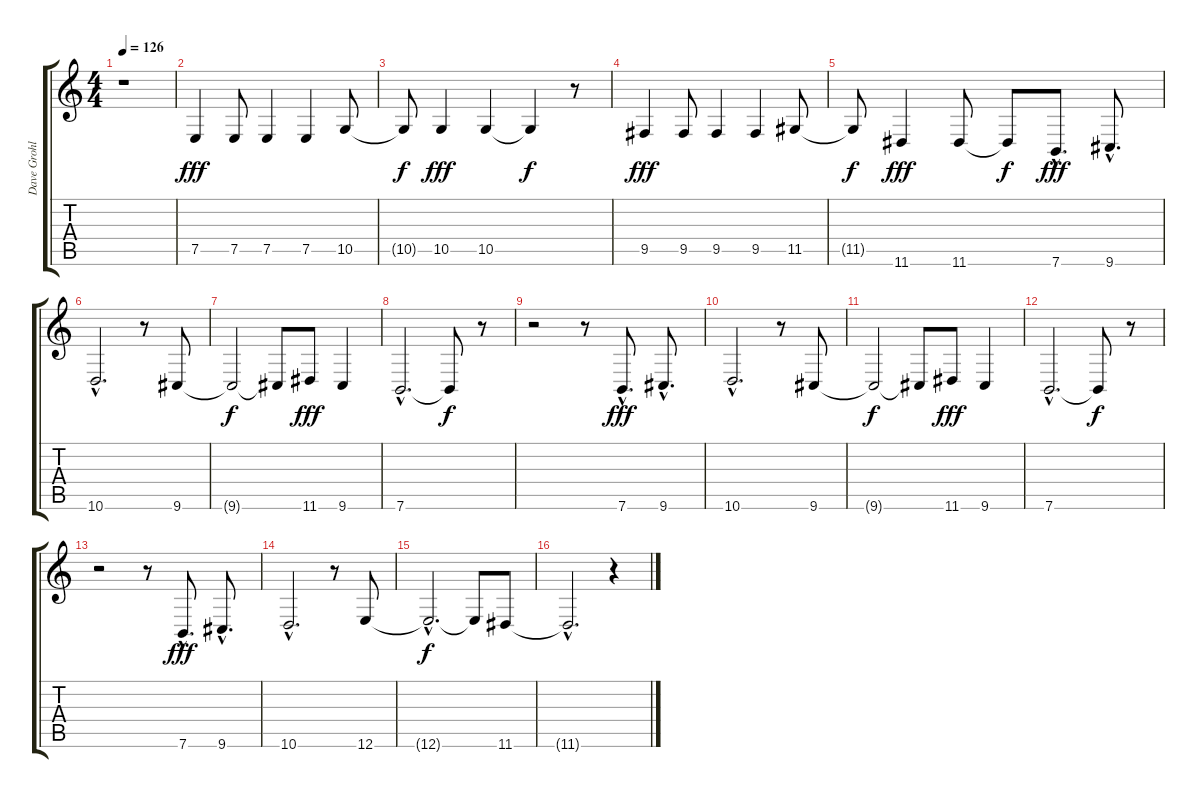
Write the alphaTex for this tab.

\track ("Dave Grohl" "Dave Grohl") {instrument lead1square}
\staff {score tabs}
\tuning (E4 B3 G3 D3 A2 E2) {hide}
\ts (4 4)
\tempo 126
\clef g2
\ks c
r.1{dy f} |
7.5.4{dy fff} 7.5.8 7.5.4 7.5.4 10.5.8 |
10.5{t}.8{dy f} 10.5.4{dy fff} 10.5.4 10.5{t}.4{dy f} r.8 |
9.5.4{dy fff} 9.5.8 9.5.4 9.5.4 11.5.8 |
11.5{t}.8{dy f} 11.6.4{dy fff} 11.6.8 11.6{t}.8{dy f} 7.6{hac}.8{d dy fff} 9.6{hac}.8{d} |
10.6{hac}.2{d} r.8 9.6.8 |
9.6{t}.2{dy f} 9.6{t}.8 11.6.8{dy fff} 9.6.4 |
7.6{hac}.2{d} 7.6{t}.8{dy f} r.8 |
r.2 r.8 7.6{hac}.8{d dy fff} 9.6{hac}.8{d} |
10.6{hac}.2{d} r.8 9.6.8 |
9.6{t}.2{dy f} 9.6{t}.8 11.6.8{dy fff} 9.6.4 |
7.6{hac}.2{d} 7.6{t}.8{dy f} r.8 |
r.2 r.8 7.6{hac}.8{d dy fff} 9.6{hac}.8{d} |
10.6{hac}.2{d} r.8 12.6.8 |
12.6{hac t}.2{d dy f} 12.6{t}.8 11.6.8 |
11.6{hac t}.2{d} r.4
